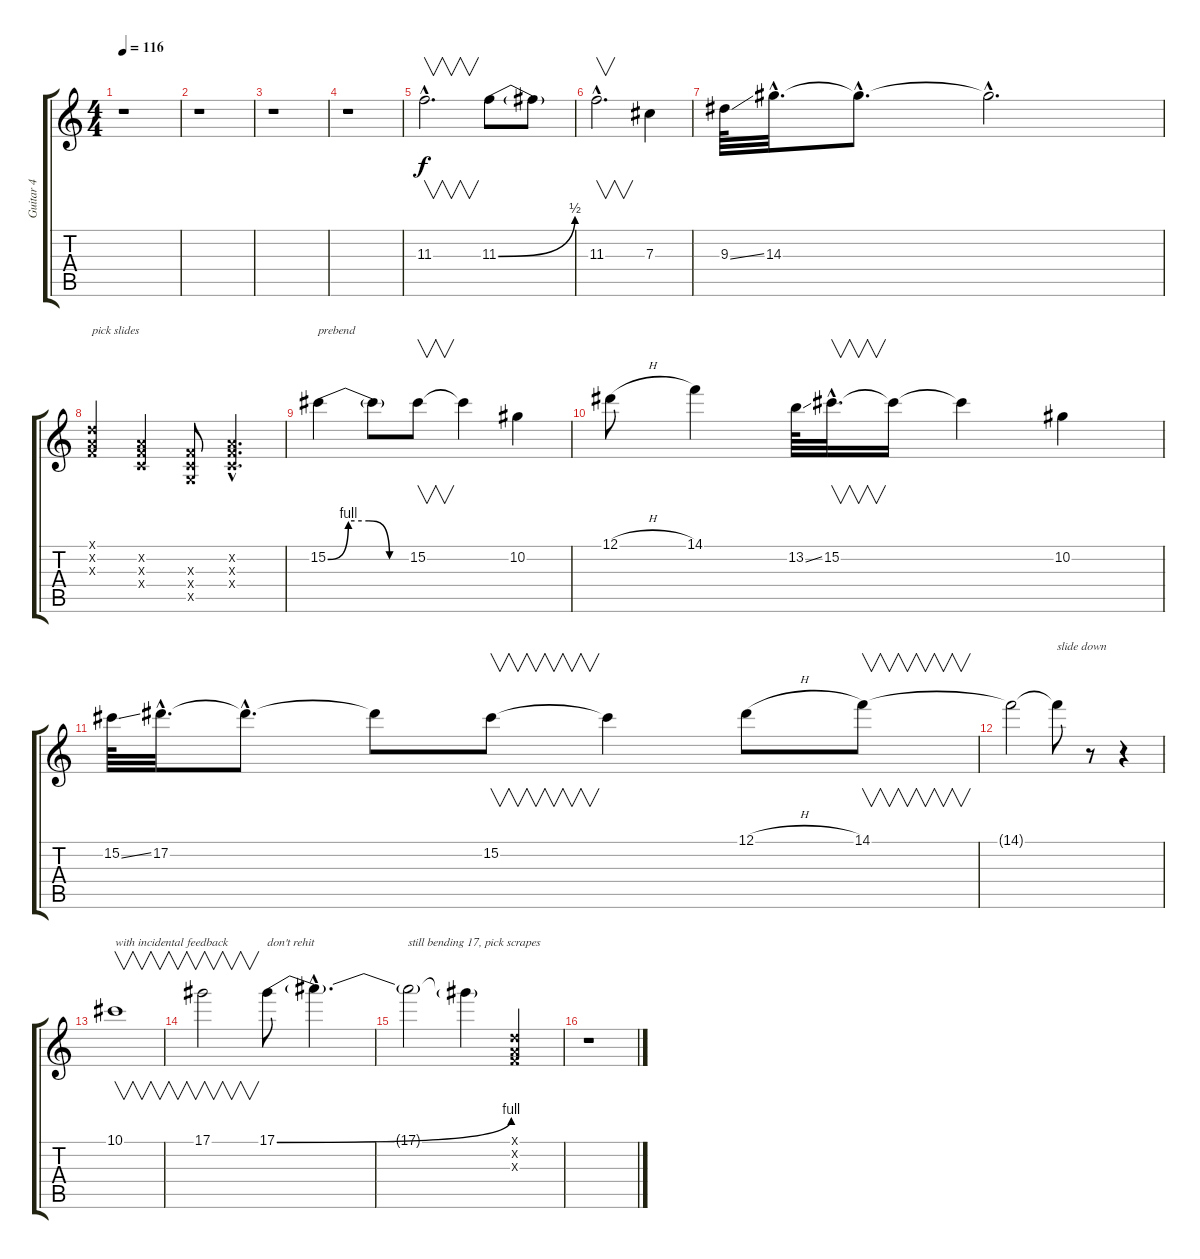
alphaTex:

\track ("Guitar 4" "Guitar 4") {instrument overdrivenguitar}
\staff {score tabs}
\tuning (Eb4 Bb3 Gb3 Db3 Ab2 Db2) {hide}
\ts (4 4)
\tempo 116
\clef g2
\ks c
r.1{dy f} |
r.1 |
r.1 |
r.1 |
11.3{hac}.2{v d} 11.3{be (bend 0 0 60 2)}.8 11.3{t}.8 |
11.3{hac}.2{v d} 7.3.4 |
9.3{ss}.64 14.3{hac}.32{d} 14.3{hac t}.8{d} 14.3{hac t}.2{d} |
(-1.1{x} -1.2{x} -1.3{x}).4{txt "pick slides"} (-1.2{x} -1.3{x} -1.4{x}).4 (-1.3{x} -1.4{x} -1.5{x}).8 (-1.2{hac x} -1.3{hac x} -1.4{hac x}).4{d} |
15.2{be (custom 0 0 15 4 30 4 45 0 60 0)}.4{txt "prebend"} 15.2{t}.8 15.2.8{v} 15.2{t}.4 10.2.4 |
12.1{h}.8 14.1.4 13.2{ss}.64 15.2{hac}.32{v d} 15.2{t}.16 15.2{t}.4 10.2.4 |
15.2{ss}.64 17.2{hac}.32{d} 17.2{hac t}.8{d} 17.2{t}.8 15.2.8{v} 15.2{t}.4 12.1{h}.8 14.1.8{v} |
14.1{t}.2 14.1{t}.8{txt "slide down"} r.8 r.4 |
10.1.1{v txt "with incidental feedback"} |
17.1.2{v} 17.1{be (bend 0 0 60 4)}.8{txt "don't rehit"} 17.1{hac t}.4{d} |
17.1{t}.2{txt "still bending 17, pick scrapes"} 17.1{t}.4 (-1.1{x} -1.2{x} -1.3{x}).4 |
r.1
